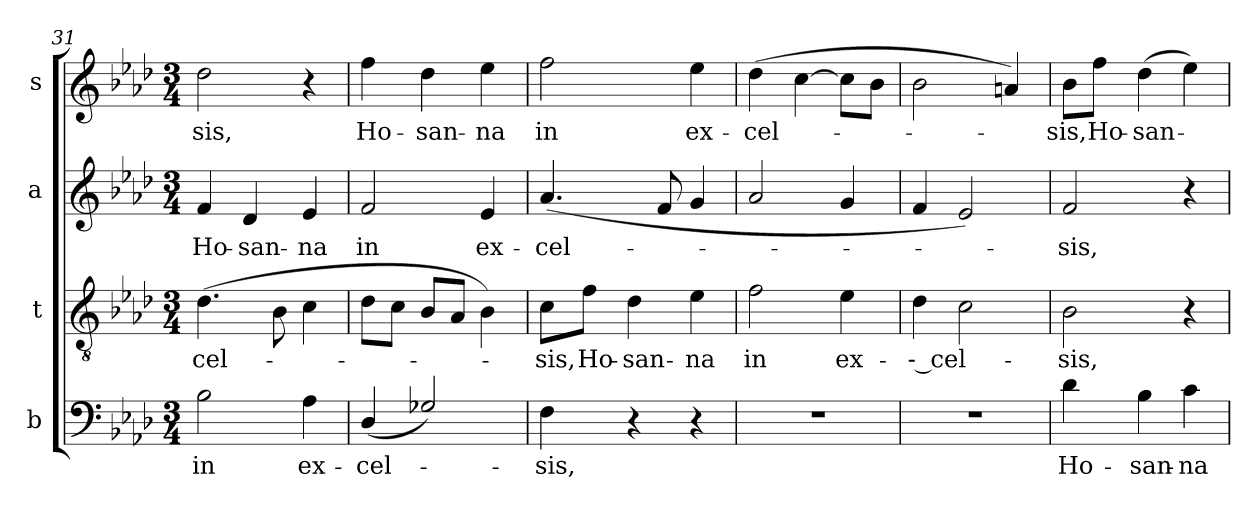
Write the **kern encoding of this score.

**kern	**text	**kern	**text	**kern	**text	**kern	**text
*part4	*part4	*part3	*part3	*part2	*part2	*part1	*part1
*staff4	*staff4	*staff3	*staff3	*staff2	*staff2	*staff1	*staff1
*I"b	*	*I"t	*	*I"a	*	*I"s	*
*clefF4	*	*clefGv2	*	*clefG2	*	*clefG2	*
*	*	*ITrd7c12	*	*	*	*	*
*k[b-e-a-d-]	*	*k[b-e-a-d-]	*	*k[b-e-a-d-]	*	*k[b-e-a-d-]	*
*f:	*	*f:	*	*f:	*	*f:	*
*M3/4	*	*M3/4	*	*M3/4	*	*M3/4	*
=31	=31	=31	=31	=31	=31	=31	=31
!	!LO:LY:b:color=#000000	!	!	!	!	!	!
!	!	!	!LO:LY:b:color=#000000	!	!	!	!
!	!	!	!	!	!LO:LY:b:color=#000000	!	!
!	!	!	!	!	!	!	!LO:LY:b:color=#000000
2B-i\	in	(4.D-i\	cel-	4fi/	Ho-	2dd-i\	-sis,
!	!	!	!	!	!LO:LY:b:color=#000000	!	!
.	.	.	.	4d-i/	-san-	.	.
.	.	8BB-i\	.	.	.	.	.
!	!LO:LY:b:color=#000000	!	!	!	!	!	!
!	!	!	!	!	!LO:LY:b:color=#000000	!	!
4A-i\	ex-	4Ci\	.	4e-i/	-na	4r	.
=32	=32	=32	=32	=32	=32	=32	=32
!	!LO:LY:b:color=#000000	!	!	!	!	!	!
!	!	!	!	!	!LO:LY:b:color=#000000	!	!
!	!	!	!	!	!	!	!LO:LY:b:color=#000000
(4D-i/	-cel-	8D-i\L	.	2fi/	in	4ffi\	Ho-
.	.	8Ci\J	.	.	.	.	.
!	!	!	!	!	!	!	!LO:LY:b:color=#000000
2G-Xi/)	.	8BB-i/L	.	.	.	4dd-i\	-san-
.	.	8AA-i/J	.	.	.	.	.
!	!	!	!	!	!LO:LY:b:color=#000000	!	!
!	!	!	!	!	!	!	!LO:LY:b:color=#000000
.	.	4BB-i\)	.	4e-i/	ex-	4ee-i\	-na
=33	=33	=33	=33	=33	=33	=33	=33
!	!LO:LY:b:color=#000000	!	!	!	!	!	!
!	!	!	!LO:LY:b:color=#000000	!	!	!	!
!	!	!	!	!	!LO:LY:b:color=#000000	!	!
!	!	!	!	!	!	!	!LO:LY:b:color=#000000
4Fi\	-sis,	8Ci\L	-sis,	(4.a-i/	-cel-	2ffi\	in
!	!	!	!LO:LY:b:color=#000000	!	!	!	!
.	.	8Fi\J	Ho-	.	.	.	.
!	!	!	!LO:LY:b:color=#000000	!	!	!	!
4r	.	4D-i\	-san-	.	.	.	.
.	.	.	.	8fi/	.	.	.
!	!	!	!LO:LY:b:color=#000000	!	!	!	!
!	!	!	!	!	!	!	!LO:LY:b:color=#000000
4r	.	4E-i\	-na	4gi/	.	4ee-i\	ex-
=34	=34	=34	=34	=34	=34	=34	=34
!LO:N:vis=1	!	!	!	!	!	!	!
!	!	!	!LO:LY:b:color=#000000	!	!	!	!
!	!	!	!	!	!	!	!LO:LY:b:color=#000000
2.r	.	2Fi\	in	2a-i/	.	(4dd-i\	-cel-
.	.	.	.	.	.	[4cci\	.
!	!	!	!LO:LY:b:color=#000000	!	!	!	!
.	.	4E-i\	ex-	4gi/	.	8cci\L]	.
.	.	.	.	.	.	8b-i\J	.
!!LO:LB:g=z
=35	=35	=35	=35	=35	=35	=35	=35
!LO:N:vis=1	!	!	!	!	!	!	!
!	!	!	!LO:LY:b:color=#000000	!	!	!	!
2.r	.	4D-i\	-- cel-	4fi/	.	2b-i\	.
.	.	2Ci\	.	2e-i/)	.	.	.
.	.	.	.	.	.	4ani/)	.
=36	=36	=36	=36	=36	=36	=36	=36
!	!LO:LY:b:color=#000000	!	!	!	!	!	!
!	!	!	!LO:LY:b:color=#000000	!	!	!	!
!	!	!	!	!	!LO:LY:b:color=#000000	!	!
!	!	!	!	!	!	!	!LO:LY:b:color=#000000
4d-i\	Ho-	2BB-i\	-sis,	2fi/	-sis,	8b-i\L	-sis,
!	!	!	!	!	!	!	!LO:LY:b:color=#000000
.	.	.	.	.	.	8ffi\J	Ho-
!	!LO:LY:b:color=#000000	!	!	!	!	!	!
!	!	!	!	!	!	!	!LO:LY:b:color=#000000
4B-i\	-san-	.	.	.	.	(4dd-i\	-san-
!	!LO:LY:b:color=#000000	!	!	!	!	!	!
4ci\	-na	4r	.	4r	.	4ee-i\)	.
=	=	=	=	=	=	=	=
*-	*-	*-	*-	*-	*-	*-	*-
